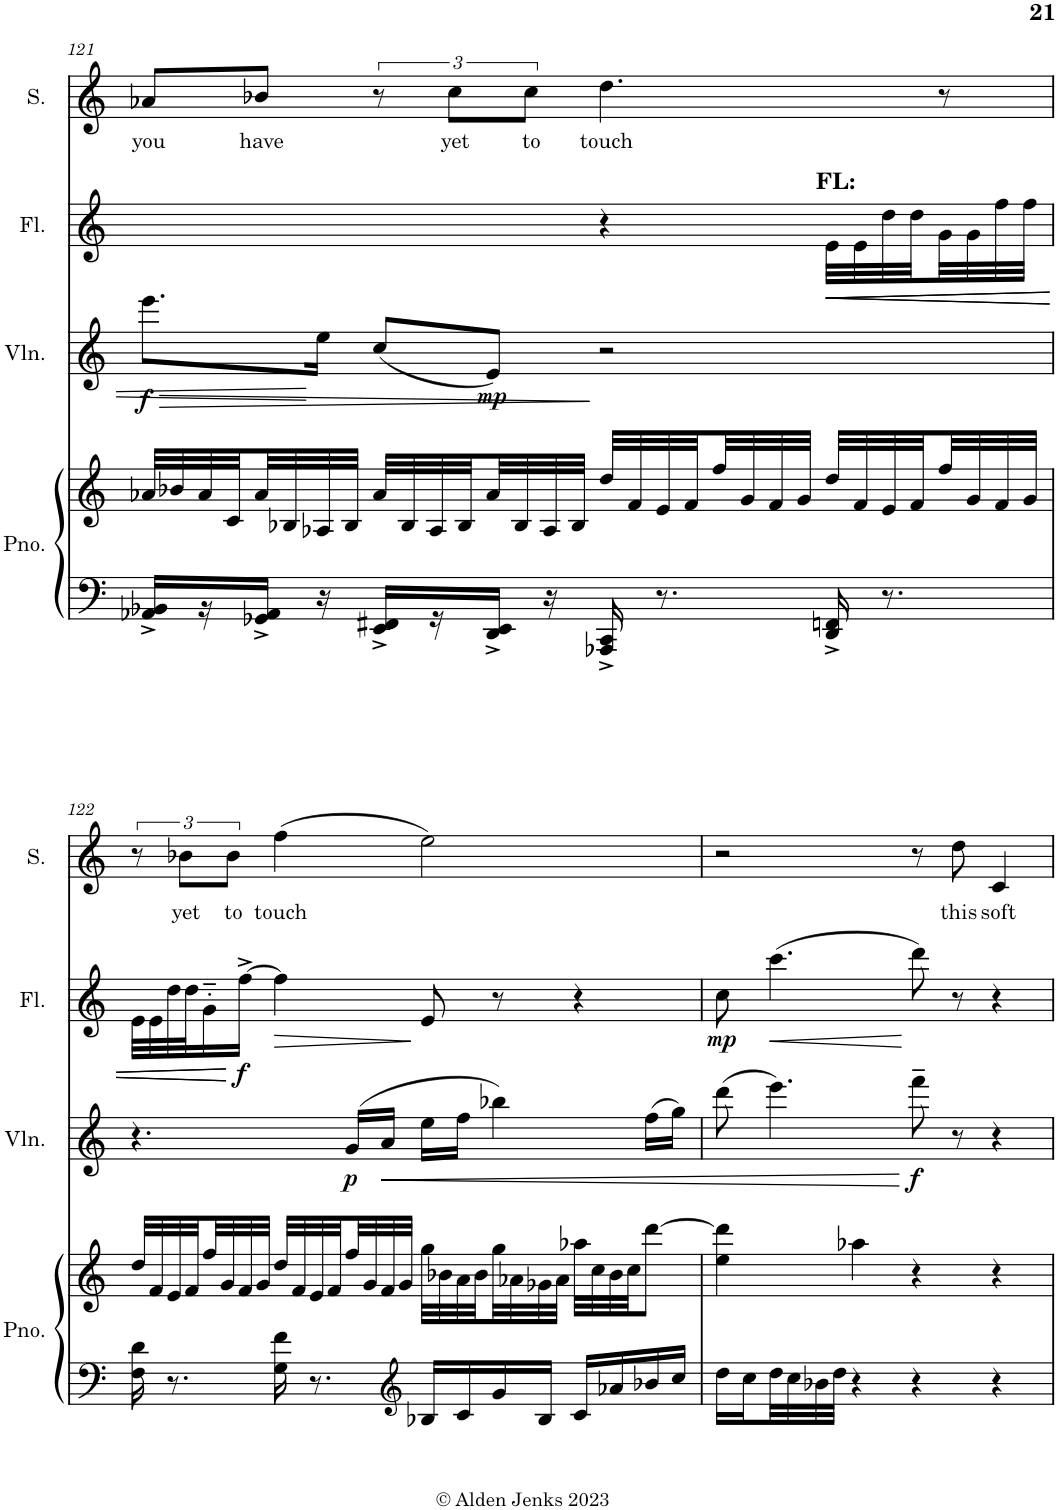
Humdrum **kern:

**kern	**kern	**kern	**dynam	**kern	**dynam	**kern	**text
*part4	*part4	*part3	*part3	*part2	*part2	*part1	*part1
*staff5	*staff4	*staff3	*staff3	*staff2	*staff2	*staff1	*staff1
*I"Piano	*	*I"Violin	*	*I"Flute	*	*I"Soprano	*
*I'Pno.	*	*I'Vln.	*	*I'Fl.	*	*I'S.	*
!!LO:PB:g=z
*clefF4	*clefG2	*clefG2	*	*clefG2	*	*clefG2	*
*k[]	*k[]	*k[]	*	*k[]	*	*k[]	*
*M4/4	*M4/4	*M4/4	*	*M4/4	*	*M4/4	*
=121	=121	=121	=121	=121	=121	=121	=121
!	!	!	!LO:HP:b	!	!	!	!LO:LY:b
!	!	!	!LO:DY:n=1:b	!	!	!	!
16AA-X/^ 16BB-X/^LL	32a-X/LLL	8.eee\L	> f	8.eeeL	.	8a-X/L	you
.	32b-X/	.	.	.	.	.	.
16r	32a-/	.	.	.	.	.	.
.	32c/	.	.	.	.	.	.
!	!	!	!	!	!	!	!LO:LY:b
16GG-X/^ 16AA-/^JJ	32a-/	.	.	.	.	8b-X/J	have
.	32B-X/	.	.	.	.	.	.
16r	32A-X/	16ee\Jk	.	16eeJk	.	.	.
.	32B-/JJJ	.	.	.	.	.	.
16EE/^ 16FF#X/^LL	32a-/LLL	(8cc/L	.	8ccL	.	12r	.
.	32B-/	.	.	.	.	.	.
16r	32A-/	.	.	.	.	.	.
!	!	!	!	!	!	!	!LO:LY:b
.	.	.	.	.	.	12cc\L	yet
.	32B-/	.	.	.	.	.	.
!	!	!	!LO:DY:n=2:b	!	!	!	!
16DD/^ 16EE/^JJ	32a-/	8e/J)	mp	8eJ	.	.	.
.	32B-/	.	.	.	.	.	.
!	!	!	!	!	!	!	!LO:LY:b
.	.	.	.	.	.	12cc\J	to
16r	32A-/	.	.	.	.	.	.
.	32B-/JJJ	.	.	.	.	.	.
!	!	!	!	!	!	!	!LO:LY:b
16AAA-X/^ 16CC/^	32dd/LLL	2r	]	4r	.	4.dd\	touch
.	32f/	.	.	.	.	.	.
8.r	32e/	.	.	.	.	.	.
.	32f/	.	.	.	.	.	.
.	32ff/	.	.	.	.	.	.
.	32g/	.	.	.	.	.	.
.	32f/	.	.	.	.	.	.
.	32g/JJJ	.	.	.	.	.	.
!	!	!	!	!LO:TX:a:B:t=FL&colon;	!	!	!
!	!	!	!	!	!LO:HP:b	!	!
16DD/^ 16FFn/^	32dd/LLL	.	.	32e\LLL	<	.	.
!	!	!	!	!	!LO:HP:b	!	!
.	32f/	.	.	32e\	<	.	.
8.r	32e/	.	.	32dd\	.	.	.
.	32f/	.	.	32dd\	.	.	.
.	32ff/	.	.	32g\	.	8r	.
.	32g/	.	.	32g\	.	.	.
.	32f/	.	.	32ff\	.	.	.
.	32g/JJJ	.	.	32ff\JJJ	.	.	.
!!LO:LB:g=z
=122	=122	=122	=122	=122	=122	=122	=122
16F\ 16d\	32dd/LLL	4.r	.	32e\LLL	.	12r	.
.	32f/	.	.	32e\	.	.	.
8.r	32e/	.	.	32dd\	.	.	.
!	!	!	!	!	!	!	!LO:LY:b
.	.	.	.	.	.	12b-X\L	yet
.	32f/	.	.	32dd\J	.	.	.
.	32ff/	.	.	16g'~\	.	.	.
.	32g/	.	.	.	.	.	.
!	!	!	!	!	!	!	!LO:LY:b
.	.	.	.	.	.	12b-\J	to
!	!	!	!	!	!LO:DY:n=1:b	!	!
.	32f/	.	.	[16ff^\JJ	[ [ f	.	.
.	32g/JJJ	.	.	.	.	.	.
!	!	!	!	!	!LO:HP:b	!	!LO:LY:b
16G\ 16f\	32dd/LLL	.	.	4ff\]	>	(4ff\	touch
.	32f/	.	.	.	.	.	.
8.r	32e/	.	.	.	.	.	.
.	32f/	.	.	.	.	.	.
!	!	!	!LO:DY:b	!	!	!	!
.	32ff/	(16g/LL	p	.	.	.	.
.	32g/	.	.	.	.	.	.
!	!	!	!LO:HP:b	!	!	!	!
.	32f/	16a/JJ	<	.	.	.	.
.	32g/JJJ	.	.	.	.	.	.
*clefG2	*	*	*	*	*	*	*
16B-X/LL	32gg\LLL	16ee\LL	.	8e/	]	2ee\)	.
.	32b-X\	.	.	.	.	.	.
16c/	32a\	16ff\JJ	.	.	.	.	.
.	32b-\	.	.	.	.	.	.
16g/	32gg\	4bb-X\)	.	8r	.	.	.
.	32a-X\	.	.	.	.	.	.
16B-/JJ	32g-X\	.	.	.	.	.	.
.	32a-\JJJ	.	.	.	.	.	.
16c/LL	32aa-X\LLL	.	.	4r	.	.	.
.	32cc\	.	.	.	.	.	.
16a-X/	32b-\	.	.	.	.	.	.
.	32cc\JJ	.	.	.	.	.	.
16b-X/	[8ddd\J	(16ff\LL	.	.	.	.	.
16cc/JJ	.	16gg\JJ)	.	.	.	.	.
=123	=123	=123	=123	=123	=123	=123	=123
!	!	!	!	!	!LO:DY:b	!	!
16dd\LL	4ee\ 4ddd\]	(8ddd\	.	8cc\	mp	2r	.
16cc\	.	.	.	.	.	.	.
!	!	!	!	!	!LO:HP:b	!	!
32dd\L	.	4.eee\)	.	(4.ccc\	<	.	.
32cc\	.	.	.	.	.	.	.
32b-X\	.	.	.	.	.	.	.
32dd\JJJ	.	.	.	.	.	.	.
4r	4aa-X\	.	.	.	.	.	.
!	!	!	!LO:DY:n=1:b	!	!	!	!
4r	4r	8fff~\	[ f	8ddd\)	[	8r	.
!	!	!	!	!	!	!	!LO:LY:b
.	.	8r	.	8r	.	8dd\	this
!	!	!	!	!	!	!	!LO:LY:b
4r	4r	4r	.	4r	.	4c/	soft
=	=	=	=	=	=	=	=
*-	*-	*-	*-	*-	*-	*-	*-
